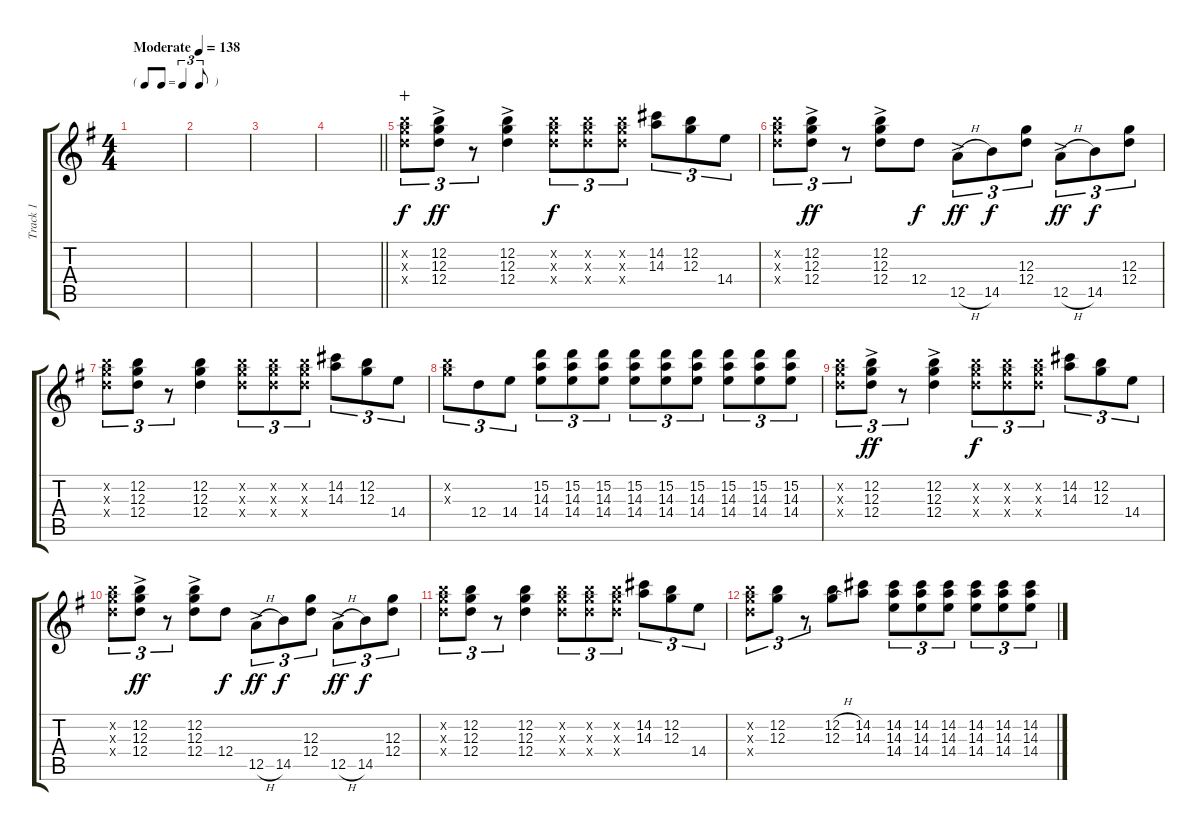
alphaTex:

\track ("Track 1" "Track 1") {instrument overdrivenguitar}
\staff {score tabs}
\tuning (E4 B3 G3 D3 A2 E2) {hide}
\ts (4 4)
\tf triplet8th
\tempo (138 "Moderate")
\clef g2
\ks g
|
|
|
\barLineRight lightlight
|
(12.2{x} 12.3{x} 12.4{x}).8{tu (3 2) wahc} (12.2 12.3{ac} 12.4).8{tu (3 2) dy ff} r.8{tu (3 2)} (12.2 12.3{ac} 12.4).4 (12.2{x} 12.3{x} 12.4{x}).8{tu (3 2) dy f} (12.2{x} 12.3{x} 12.4{x}).8{tu (3 2)} (12.2{x} 12.3{x} 12.4{x}).8{tu (3 2)} (14.2 14.3).8{tu (3 2)} (12.2 12.3).8{tu (3 2)} 14.4.8{tu (3 2)} |
(12.2{x} 12.3{x} 12.4{x}).8{tu (3 2)} (12.2 12.3{ac} 12.4).8{tu (3 2) dy ff} r.8{tu (3 2)} (12.2 12.3{ac} 12.4).8 12.4.8{dy f} 12.5{h ac}.8{tu (3 2) dy ff} 14.5.8{tu (3 2) dy f} (12.3 12.4).8{tu (3 2)} 12.5{h ac}.8{tu (3 2) dy ff} 14.5.8{tu (3 2) dy f} (12.3 12.4).8{tu (3 2)} |
(12.2{x} 12.3{x} 12.4{x}).8{tu (3 2)} (12.2 12.3 12.4).8{tu (3 2)} r.8{tu (3 2)} (12.2 12.3 12.4).4 (12.2{x} 12.3{x} 12.4{x}).8{tu (3 2)} (12.2{x} 12.3{x} 12.4{x}).8{tu (3 2)} (12.2{x} 12.3{x} 12.4{x}).8{tu (3 2)} (14.2 14.3).8{tu (3 2)} (12.2 12.3).8{tu (3 2)} 14.4.8{tu (3 2)} |
(12.2{x} 12.3{x}).8{tu (3 2)} 12.4.8{tu (3 2)} 14.4.8{tu (3 2)} (15.2 14.3 14.4).8{tu (3 2)} (15.2 14.3 14.4).8{tu (3 2)} (15.2 14.3 14.4).8{tu (3 2)} (15.2 14.3 14.4).8{tu (3 2)} (15.2 14.3 14.4).8{tu (3 2)} (15.2 14.3 14.4).8{tu (3 2)} (15.2 14.3 14.4).8{tu (3 2)} (15.2 14.3 14.4).8{tu (3 2)} (15.2 14.3 14.4).8{tu (3 2)} |
(12.2{x} 12.3{x} 12.4{x}).8{tu (3 2)} (12.2 12.3{ac} 12.4).8{tu (3 2) dy ff} r.8{tu (3 2)} (12.2 12.3{ac} 12.4).4 (12.2{x} 12.3{x} 12.4{x}).8{tu (3 2) dy f} (12.2{x} 12.3{x} 12.4{x}).8{tu (3 2)} (12.2{x} 12.3{x} 12.4{x}).8{tu (3 2)} (14.2 14.3).8{tu (3 2)} (12.2 12.3).8{tu (3 2)} 14.4.8{tu (3 2)} |
(12.2{x} 12.3{x} 12.4{x}).8{tu (3 2)} (12.2 12.3{ac} 12.4).8{tu (3 2) dy ff} r.8{tu (3 2)} (12.2 12.3{ac} 12.4).8 12.4.8{dy f} 12.5{h ac}.8{tu (3 2) dy ff} 14.5.8{tu (3 2) dy f} (12.3 12.4).8{tu (3 2)} 12.5{h ac}.8{tu (3 2) dy ff} 14.5.8{tu (3 2) dy f} (12.3 12.4).8{tu (3 2)} |
(12.2{x} 12.3{x} 12.4{x}).8{tu (3 2)} (12.2 12.3 12.4).8{tu (3 2)} r.8{tu (3 2)} (12.2 12.3 12.4).4 (12.2{x} 12.3{x} 12.4{x}).8{tu (3 2)} (12.2{x} 12.3{x} 12.4{x}).8{tu (3 2)} (12.2{x} 12.3{x} 12.4{x}).8{tu (3 2)} (14.2 14.3).8{tu (3 2)} (12.2 12.3).8{tu (3 2)} 14.4.8{tu (3 2)} |
(12.2{x} 12.3{x} 12.4{x}).8{tu (3 2)} (12.2 12.3).8{tu (3 2)} r.8{tu (3 2)} (12.2{h} 12.3{h}).8 (14.2 14.3).8 (14.2 14.3 14.4).8{tu (3 2)} (14.2 14.3 14.4).8{tu (3 2)} (14.2 14.3 14.4).8{tu (3 2)} (14.2 14.3 14.4).8{tu (3 2)} (14.2 14.3 14.4).8{tu (3 2)} (14.2 14.3 14.4).8{tu (3 2)}
